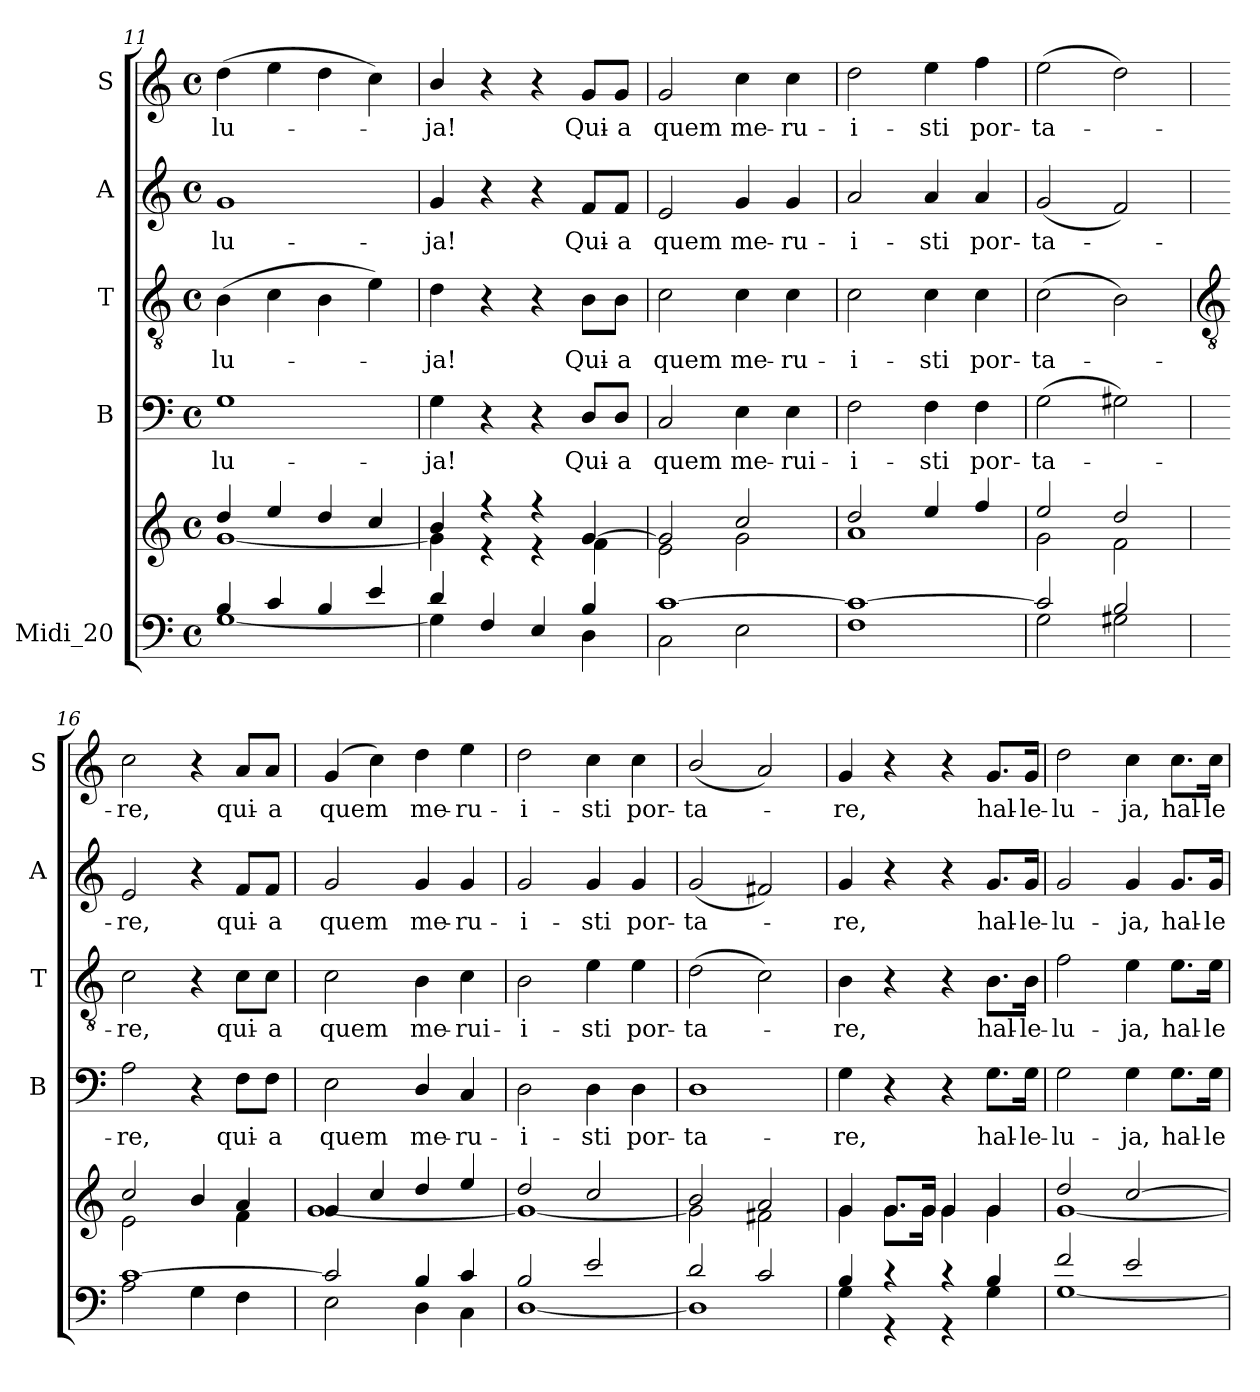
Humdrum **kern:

**kern	**kern	**kern	**text	**kern	**text	**kern	**text	**kern	**text
*part5	*part5	*part4	*part4	*part3	*part3	*part2	*part2	*part1	*part1
*staff6	*staff5	*staff4	*staff4	*staff3	*staff3	*staff2	*staff2	*staff1	*staff1
*I"Midi_20	*	*I"B	*	*I"T	*	*I"A	*	*I"S	*
*	*	*I'B	*	*I'T	*	*I'A	*	*I'S	*
*clefF4	*clefG2	*clefF4	*	*clefGv2	*	*clefG2	*	*clefG2	*
*k[]	*k[]	*k[]	*	*k[]	*	*k[]	*	*k[]	*
*C:	*C:	*C:	*	*C:	*	*C:	*	*C:	*
*M4/4	*M4/4	*M4/4	*	*M4/4	*	*M4/4	*	*M4/4	*
*met(c)	*met(c)	*met(c)	*	*met(c)	*	*met(c)	*	*met(c)	*
=11	=11	=11	=11	=11	=11	=11	=11	=11	=11
*^	*^	*	*	*	*	*	*	*	*
!	!	!	!	!	!LO:LY:b	!	!LO:LY:b	!	!LO:LY:b	!	!LO:LY:b
4B/	[1G\	4dd/	[1g\	1G	-lu-	(>4B	-lu-	1g	-lu-	(>4dd	-lu-
4c/	.	4ee/	.	.	.	4c	.	.	.	4ee	.
4B/	.	4dd/	.	.	.	4B	.	.	.	4dd	.
4e/	.	4cc/	.	.	.	4e)	.	.	.	4cc)	.
=12	=12	=12	=12	=12	=12	=12	=12	=12	=12	=12	=12
!	!	!	!	!	!LO:LY:b	!	!LO:LY:b	!	!LO:LY:b	!	!LO:LY:b
4d/	4G\]	4b/	4g\]	4G	-ja!	4d	ja!	4g	-ja!	4b/	ja!
4F/	4ryy	4r	4r	4r	.	4r	.	4r	.	4r	.
4E/	4ryy	4r	4r	4r	.	4r	.	4r	.	4r	.
!	!	!	!	!	!LO:LY:b	!	!LO:LY:b	!	!LO:LY:b	!	!LO:LY:b
4B/	4D\	[4g/	4f\	8D/L	Qui-	8B\L	Qui-	8f/L	Qui-	8g/L	Qui-
!	!	!	!	!	!LO:LY:b	!	!LO:LY:b	!	!LO:LY:b	!	!LO:LY:b
.	.	.	.	8D/J	-a	8B\J	-a	8f/J	-a	8g/J	-a
=13	=13	=13	=13	=13	=13	=13	=13	=13	=13	=13	=13
!	!	!	!	!	!LO:LY:b	!	!LO:LY:b	!	!LO:LY:b	!	!LO:LY:b
[1c/	2C\	2g/]	2e\	2C	quem	2c	quem	2e	quem	2g	quem
!	!	!	!	!	!LO:LY:b	!	!LO:LY:b	!	!LO:LY:b	!	!LO:LY:b
.	2E\	2cc/	2g\	4E	me-	4c	me-	4g	me-	4cc	me-
!	!	!	!	!	!LO:LY:b	!	!LO:LY:b	!	!LO:LY:b	!	!LO:LY:b
.	.	.	.	4E	-rui-	4c	-ru-	4g	-ru-	4cc	-ru-
=14	=14	=14	=14	=14	=14	=14	=14	=14	=14	=14	=14
!	!	!	!	!	!LO:LY:b	!	!LO:LY:b	!	!LO:LY:b	!	!LO:LY:b
1c/_	1F\	2dd/	1a\	2F	-i-	2c	-i-	2a	-i-	2dd	-i-
!	!	!	!	!	!LO:LY:b	!	!LO:LY:b	!	!LO:LY:b	!	!LO:LY:b
.	.	4ee/	.	4F	-sti	4c	-sti	4a	-sti	4ee	-sti
!	!	!	!	!	!LO:LY:b	!	!LO:LY:b	!	!LO:LY:b	!	!LO:LY:b
.	.	4ff/	.	4F	por-	4c	por-	4a	por-	4ff	por-
=15	=15	=15	=15	=15	=15	=15	=15	=15	=15	=15	=15
!	!	!	!	!	!LO:LY:b	!	!LO:LY:b	!	!LO:LY:b	!	!LO:LY:b
2c/]	2G\	2ee/	2g\	(>2G	-ta-	(>2c	-ta-	(<2g	-ta-	(>2ee	-ta-
2B/	2G#X\	2dd/	2f\	2G#X)	.	2B)	.	2f)	.	2dd)	.
!!LO:LB:g=z
=16	=16	=16	=16	=16	=16	=16	=16	=16	=16	=16	=16
*	*	*	*	*	*	*clefGv2	*	*	*	*	*
!	!	!	!	!	!LO:LY:b	!	!LO:LY:b	!	!LO:LY:b	!	!LO:LY:b
[1c/	2A\	2cc/	2e\	2A	re,	2c	re,	2e	re,	2cc	re,
.	4G\	4b/	4ryy	4r	.	4r	.	4r	.	4r	.
!	!	!	!	!	!LO:LY:b	!	!LO:LY:b	!	!LO:LY:b	!	!LO:LY:b
.	4F\	4a/	4f\	8F\L	qui-	8c\L	qui-	8f/L	qui-	8a/L	qui-
!	!	!	!	!	!LO:LY:b	!	!LO:LY:b	!	!LO:LY:b	!	!LO:LY:b
.	.	.	.	8F\J	-a	8c\J	-a	8f/J	-a	8a/J	-a
=17	=17	=17	=17	=17	=17	=17	=17	=17	=17	=17	=17
!	!	!	!	!	!LO:LY:b	!	!LO:LY:b	!	!LO:LY:b	!	!LO:LY:b
2c/]	2E\	4g/	[1g\	2E	quem	2c	quem	2g	quem	(<4g	quem
.	.	4cc/	.	.	.	.	.	.	.	4cc)	.
!	!	!	!	!	!LO:LY:b	!	!LO:LY:b	!	!LO:LY:b	!	!LO:LY:b
4B/	4D\	4dd/	.	4D/	me-	4B	me-	4g	me-	4dd	me-
!	!	!	!	!	!LO:LY:b	!	!LO:LY:b	!	!LO:LY:b	!	!LO:LY:b
4c/	4C\	4ee/	.	4C	-ru-	4c	-rui-	4g	-ru-	4ee	-ru-
=18	=18	=18	=18	=18	=18	=18	=18	=18	=18	=18	=18
!	!	!	!	!	!LO:LY:b	!	!LO:LY:b	!	!LO:LY:b	!	!LO:LY:b
2B/	[1D\	2dd/	1g\_	2D	-i-	2B	-i-	2g	-i-	2dd	-i-
!	!	!	!	!	!LO:LY:b	!	!LO:LY:b	!	!LO:LY:b	!	!LO:LY:b
2e/	.	2cc/	.	4D	-sti	4e	-sti	4g	-sti	4cc	-sti
!	!	!	!	!	!LO:LY:b	!	!LO:LY:b	!	!LO:LY:b	!	!LO:LY:b
.	.	.	.	4D	por-	4e	por-	4g	por-	4cc	por-
=19	=19	=19	=19	=19	=19	=19	=19	=19	=19	=19	=19
!	!	!	!	!	!LO:LY:b	!	!LO:LY:b	!	!LO:LY:b	!	!LO:LY:b
2d/	1D\]	2b/	2g\]	1D	-ta-	(>2d	-ta-	(<2g	-ta-	(<2b/	-ta-
2c/	.	2a/	2f#X\	.	.	2c)	.	2f#X)	.	2a)	.
=20	=20	=20	=20	=20	=20	=20	=20	=20	=20	=20	=20
!	!	!	!	!	!LO:LY:b	!	!LO:LY:b	!	!LO:LY:b	!	!LO:LY:b
4B/	4G\	4g/	4g\	4G	-re,	4B	re,	4g	re,	4g	re,
4r	4r	8.g/L	8.g\L	4r	.	4r	.	4r	.	4r	.
.	.	16g/J	16g\J	.	.	.	.	.	.	.	.
4r	4r	4g/	4g\	4r	.	4r	.	4r	.	4r	.
!	!	!	!	!	!LO:LY:b	!	!LO:LY:b	!	!LO:LY:b	!	!LO:LY:b
4B/	4G\	4g/	4g\	8.G\L	hal-	8.B\L	hal-	8.g/L	hal-	8.g/L	hal-
!	!	!	!	!	!LO:LY:b	!	!LO:LY:b	!	!LO:LY:b	!	!LO:LY:b
.	.	.	.	16G\Jk	-le-	16B\Jk	-le-	16g/Jk	-le-	16g/Jk	-le-
=21	=21	=21	=21	=21	=21	=21	=21	=21	=21	=21	=21
!	!	!	!	!	!LO:LY:b	!	!LO:LY:b	!	!LO:LY:b	!	!LO:LY:b
2f/	[1G\	2dd/	[1g\	2G	-lu-	2f	-lu-	2g	-lu-	2dd	-lu-
!	!	!	!	!	!LO:LY:b	!	!LO:LY:b	!	!LO:LY:b	!	!LO:LY:b
2e/	.	[2cc/	.	4G	-ja,	4e	-ja,	4g	-ja,	4cc	-ja,
!	!	!	!	!	!LO:LY:b	!	!LO:LY:b	!	!LO:LY:b	!	!LO:LY:b
.	.	.	.	8.G\L	hal-	8.e\L	hal-	8.g/L	hal-	8.cc\L	hal-
!	!	!	!	!	!LO:LY:b	!	!LO:LY:b	!	!LO:LY:b	!	!LO:LY:b
.	.	.	.	16G\Jk	-le-	16e\Jk	-le-	16g/Jk	-le-	16cc\Jk	-le-
*v	*v	*	*	*	*	*	*	*	*	*	*
*	*v	*v	*	*	*	*	*	*	*	*
=	=	=	=	=	=	=	=	=	=
*-	*-	*-	*-	*-	*-	*-	*-	*-	*-
